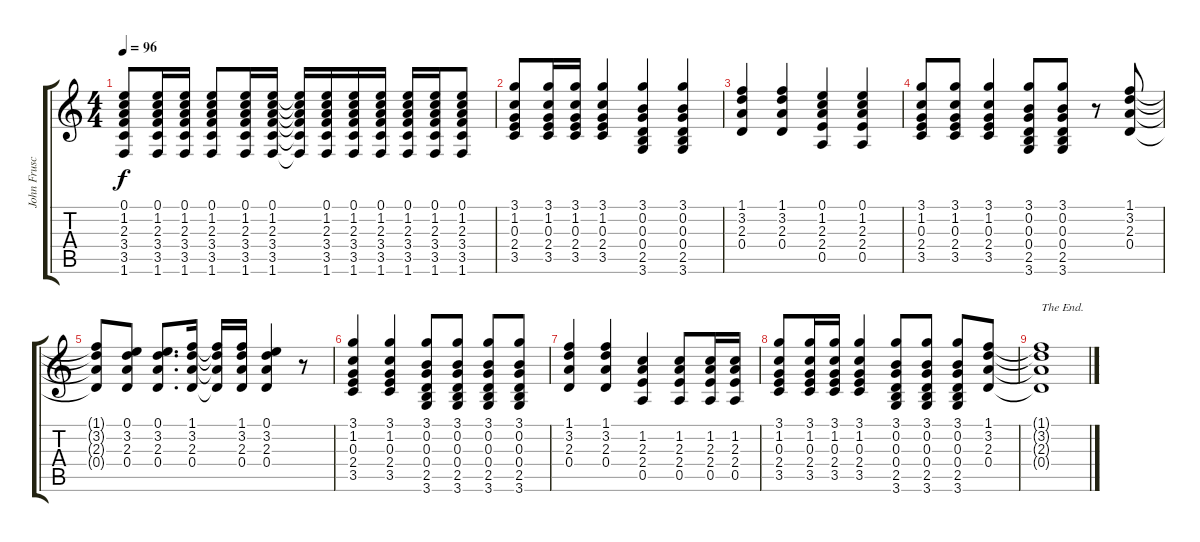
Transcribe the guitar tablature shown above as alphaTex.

\track ("John Frusciante" "John Frusc") {instrument electricguitarclean}
\staff {score tabs}
\tuning (E4 B3 G3 D3 A2 E2) {hide}
\ts (4 4)
\tempo 96
\clef g2
\ks c
(0.1 1.2 2.3 3.4 3.5 1.6).8{dy f} (0.1 1.2 2.3 3.4 3.5 1.6).16 (0.1 1.2 2.3 3.4 3.5 1.6).16 (0.1 1.2 2.3 3.4 3.5 1.6).8 (0.1 1.2 2.3 3.4 3.5 1.6).16 (0.1 1.2 2.3 3.4 3.5 1.6).16 (0.1{t} 1.2{t} 2.3{t} 3.4{t} 3.5{t} 1.6{t}).16 (0.1 1.2 2.3 3.4 3.5 1.6).16 (0.1 1.2 2.3 3.4 3.5 1.6).16 (0.1 1.2 2.3 3.4 3.5 1.6).16 (0.1 1.2 2.3 3.4 3.5 1.6).16 (0.1 1.2 2.3 3.4 3.5 1.6).16 (0.1 1.2 2.3 3.4 3.5 1.6).8 |
(3.1 1.2 0.3 2.4 3.5).8 (3.1 1.2 0.3 2.4 3.5).16 (3.1 1.2 0.3 2.4 3.5).16 (3.1 1.2 0.3 2.4 3.5).4 (3.1 0.2 0.3 0.4 2.5 3.6).4 (3.1 0.2 0.3 0.4 2.5 3.6).4 |
(1.1 3.2 2.3 0.4).4 (1.1 3.2 2.3 0.4).4 (0.1 1.2 2.3 2.4 0.5).4 (0.1 1.2 2.3 2.4 0.5).4 |
(3.1 1.2 0.3 2.4 3.5).8 (3.1 1.2 0.3 2.4 3.5).8 (3.1 1.2 0.3 2.4 3.5).4 (3.1 0.2 0.3 0.4 2.5 3.6).8 (3.1 0.2 0.3 0.4 2.5 3.6).8 r.8 (1.1 3.2 2.3 0.4).8 |
(1.1{t} 3.2{t} 2.3{t} 0.4{t}).8 (0.1 3.2 2.3 0.4).8 (0.1 3.2 2.3 0.4).8{d} (1.1 3.2 2.3 0.4).16 (1.1{t} 3.2{t} 2.3{t} 0.4{t}).16 (1.1 3.2 2.3 0.4).16 (0.1 3.2 2.3 0.4).4 r.8 |
(3.1 1.2 0.3 2.4 3.5).4 (3.1 1.2 0.3 2.4 3.5).4 (3.1 0.2 0.3 0.4 2.5 3.6).8 (3.1 0.2 0.3 0.4 2.5 3.6).8 (3.1 0.2 0.3 0.4 2.5 3.6).8 (3.1 0.2 0.3 0.4 2.5 3.6).8 |
(1.1 3.2 2.3 0.4).4 (1.1 3.2 2.3 0.4).4 (1.2 2.3 2.4 0.5).4 (1.2 2.3 2.4 0.5).8 (1.2 2.3 2.4 0.5).16 (1.2 2.3 2.4 0.5).16 |
(3.1 1.2 0.3 2.4 3.5).8 (3.1 1.2 0.3 2.4 3.5).16 (3.1 1.2 0.3 2.4 3.5).16 (3.1 1.2 0.3 2.4 3.5).4 (3.1 0.2 0.3 0.4 2.5 3.6).8 (3.1 0.2 0.3 0.4 2.5 3.6).8 (3.1 0.2 0.3 0.4 2.5 3.6).8 (1.1 3.2 2.3 0.4).8 |
(1.1{t} 3.2{t} 2.3{t} 0.4{t}).1{txt "The End."}
